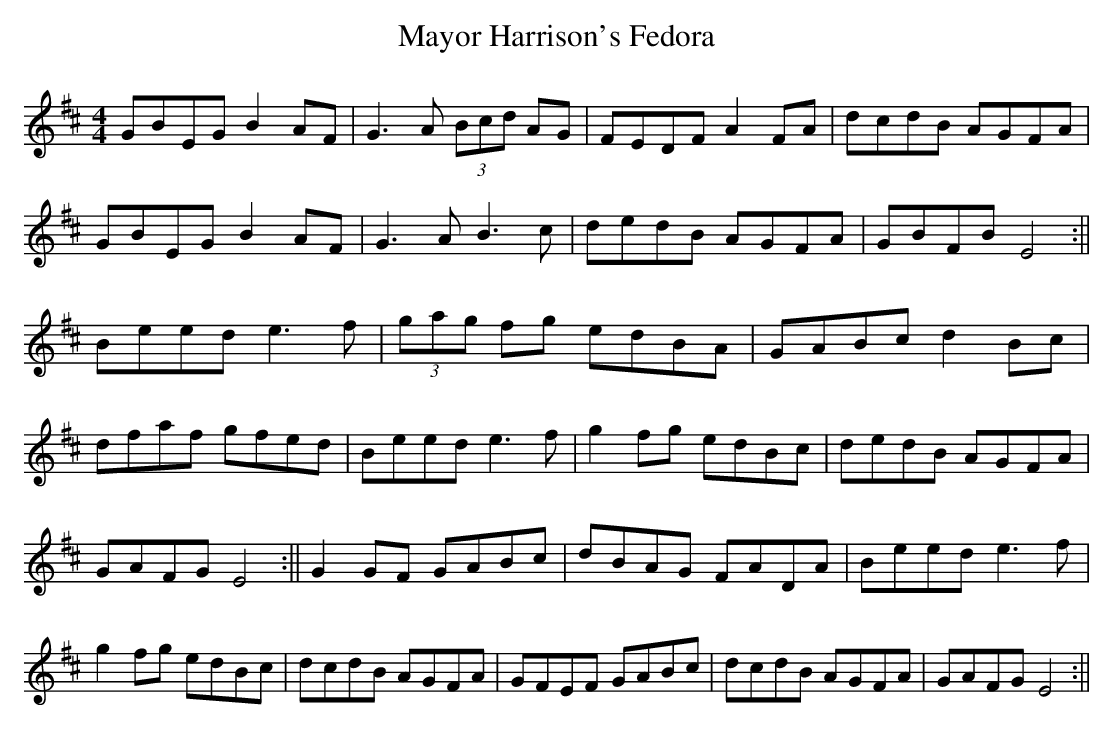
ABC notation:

X:1
T:Mayor Harrison's Fedora
M:4/4
L:1/8
K:D
GBEG B2AF|G3A (3Bcd AG|FEDF A2FA|dcdB AGFA|\
GBEG B2AF|G3A B3c|dedB AGFA|GBFB E4:||\
Beed e3f|(3gag fg edBA|GABc d2Bc|dfaf gfed|\
Beed e3f|g2fg edBc|dedB AGFA|GAFG E4:||\
G2GF GABc|dBAG FADA|Beed e3f|g2fg edBc|\
dcdB AGFA|GFEF GABc|dcdB AGFA|GAFG E4:||
